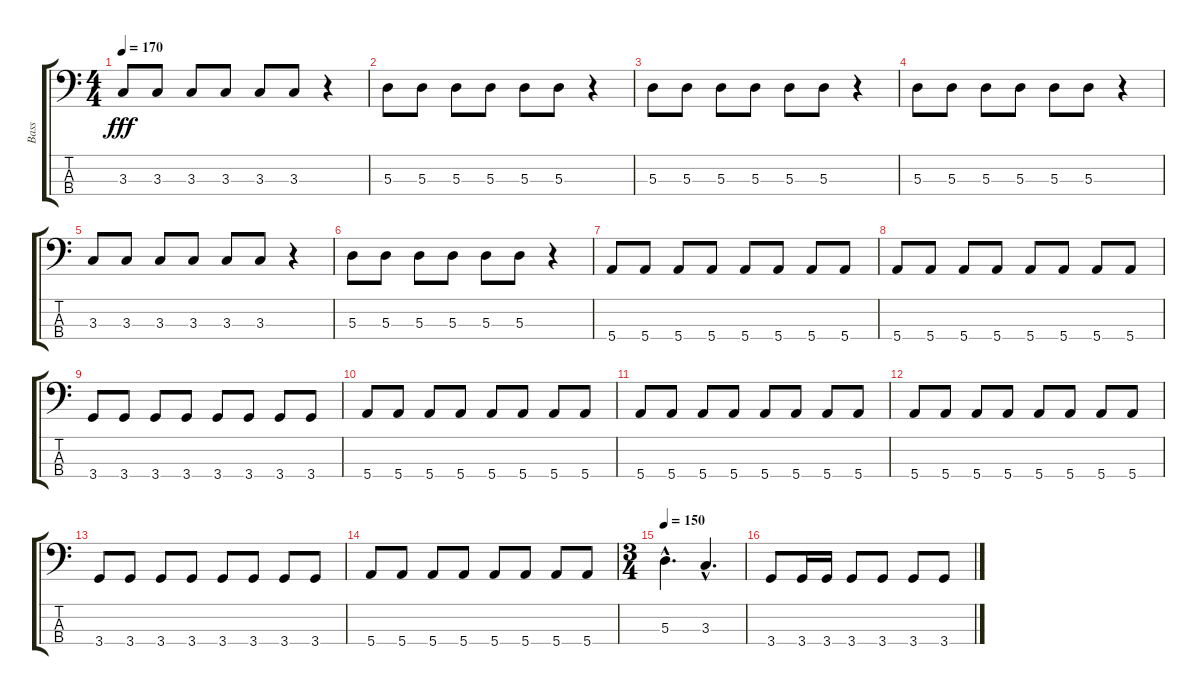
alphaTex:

\track ("Bass" "Bass") {instrument electricbassfinger}
\staff {score tabs}
\tuning (G2 D2 A1 E1) {hide}
\ts (4 4)
\tempo 170
\clef f4
\ks c
3.3.8{dy fff} 3.3.8 3.3.8 3.3.8 3.3.8 3.3.8 r.4 |
5.3.8 5.3.8 5.3.8 5.3.8 5.3.8 5.3.8 r.4 |
5.3.8 5.3.8 5.3.8 5.3.8 5.3.8 5.3.8 r.4 |
5.3.8 5.3.8 5.3.8 5.3.8 5.3.8 5.3.8 r.4 |
3.3.8 3.3.8 3.3.8 3.3.8 3.3.8 3.3.8 r.4 |
5.3.8 5.3.8 5.3.8 5.3.8 5.3.8 5.3.8 r.4 |
5.4.8 5.4.8 5.4.8 5.4.8 5.4.8 5.4.8 5.4.8 5.4.8 |
5.4.8 5.4.8 5.4.8 5.4.8 5.4.8 5.4.8 5.4.8 5.4.8 |
3.4.8 3.4.8 3.4.8 3.4.8 3.4.8 3.4.8 3.4.8 3.4.8 |
5.4.8 5.4.8 5.4.8 5.4.8 5.4.8 5.4.8 5.4.8 5.4.8 |
5.4.8 5.4.8 5.4.8 5.4.8 5.4.8 5.4.8 5.4.8 5.4.8 |
5.4.8 5.4.8 5.4.8 5.4.8 5.4.8 5.4.8 5.4.8 5.4.8 |
3.4.8 3.4.8 3.4.8 3.4.8 3.4.8 3.4.8 3.4.8 3.4.8 |
5.4.8 5.4.8 5.4.8 5.4.8 5.4.8 5.4.8 5.4.8 5.4.8 |
\ts (3 4)
\tempo 150
5.3{hac}.4{d} 3.3{hac}.4{d} |
3.4.8 3.4.16 3.4.16 3.4.8 3.4.8 3.4.8 3.4.8
